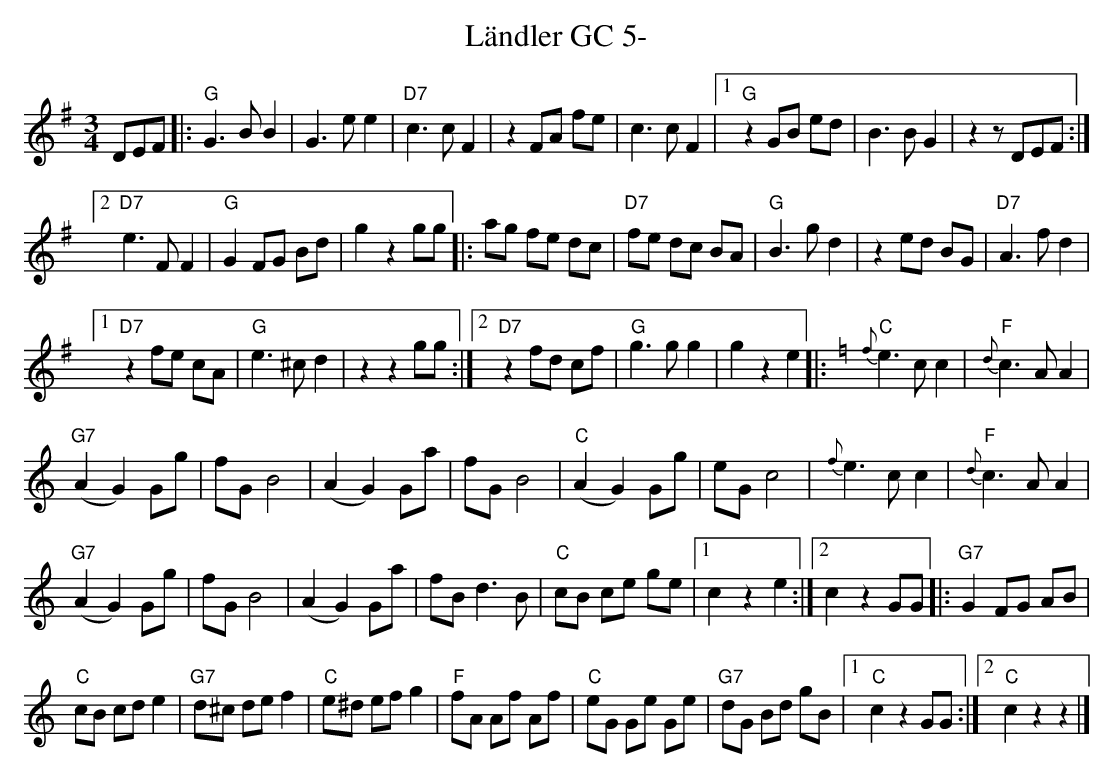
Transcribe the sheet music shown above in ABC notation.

X:1
T:Ländler GC 5-
M:3/4
L:1/8
K:Gmaj
DEF |: "G"G3BB2 | G3ee2 | "D7"c3cF2 | z2 FA fe | c3cF2 |1 "G"z2 GB ed | B3BG2 | z2zDEF :|2
"D7"e3FF2 | "G"G2 FG Bd | g2z2gg |: ag fe dc | "D7"fe dc BA | "G"B3gd2 | z2 ed BG | "D7"A3fd2 |1
"D7"z2fe cA | "G"e3^cd2 | z2z2 gg :|2 "D7"z2fd cf | "G"g3gg2 | g2z2e2 |: [K:Cmaj] "C"{f}e3cc2 | "F"{d}c3AA2 |
"G7"(A2G2) Gg | fGB4 | (A2G2) Ga |fGB4 | "C"(A2G2) Gg | eGc4 | {f}e3cc2 | "F"{d}c3AA2 |
"G7"(A2G2) Gg | fGB4 | (A2G2) Ga | fB d3B | "C"cB ce ge |1 c2z2e2 :|2 c2z2GG |: "G7"G2 FG AB |
"C"cB cd e2 | "G7"d^c de f2 | "C"e^d ef g2 | "F"fA Af Af | "C"eG Ge Ge | "G7"dG Bd gB |1 "C"c2z2GG :|2 "C"c2z2z2 |]
